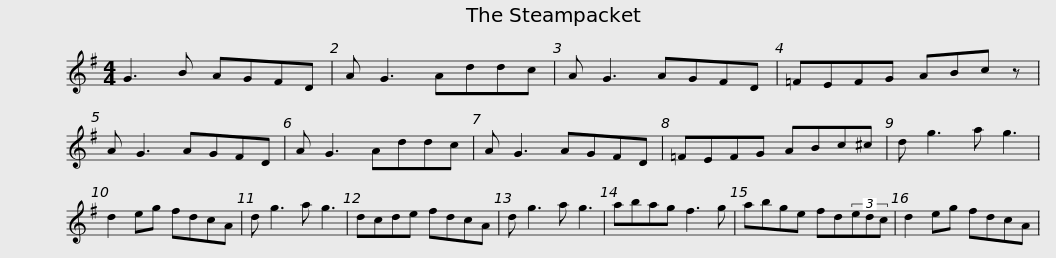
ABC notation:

X:1
L:1/8
M:4/4
I:linebreak $
K:G
V:1 treble
V:1
 G3 B AGFD | A G3 Addc | A G3 AGFD | =FEFG ABc z | A G3 AGFD | %5
 A G3 Addc |$ A G3 AGFD | =FEFG ABc^c | d g3 a g3 | d2 eg fdcA | %10
 d g3 a g3 | dcde fdcA |$ d g3 a g3 | abag f3 g | abge fd(3edc | %15
 d2 eg fdcA | %16
